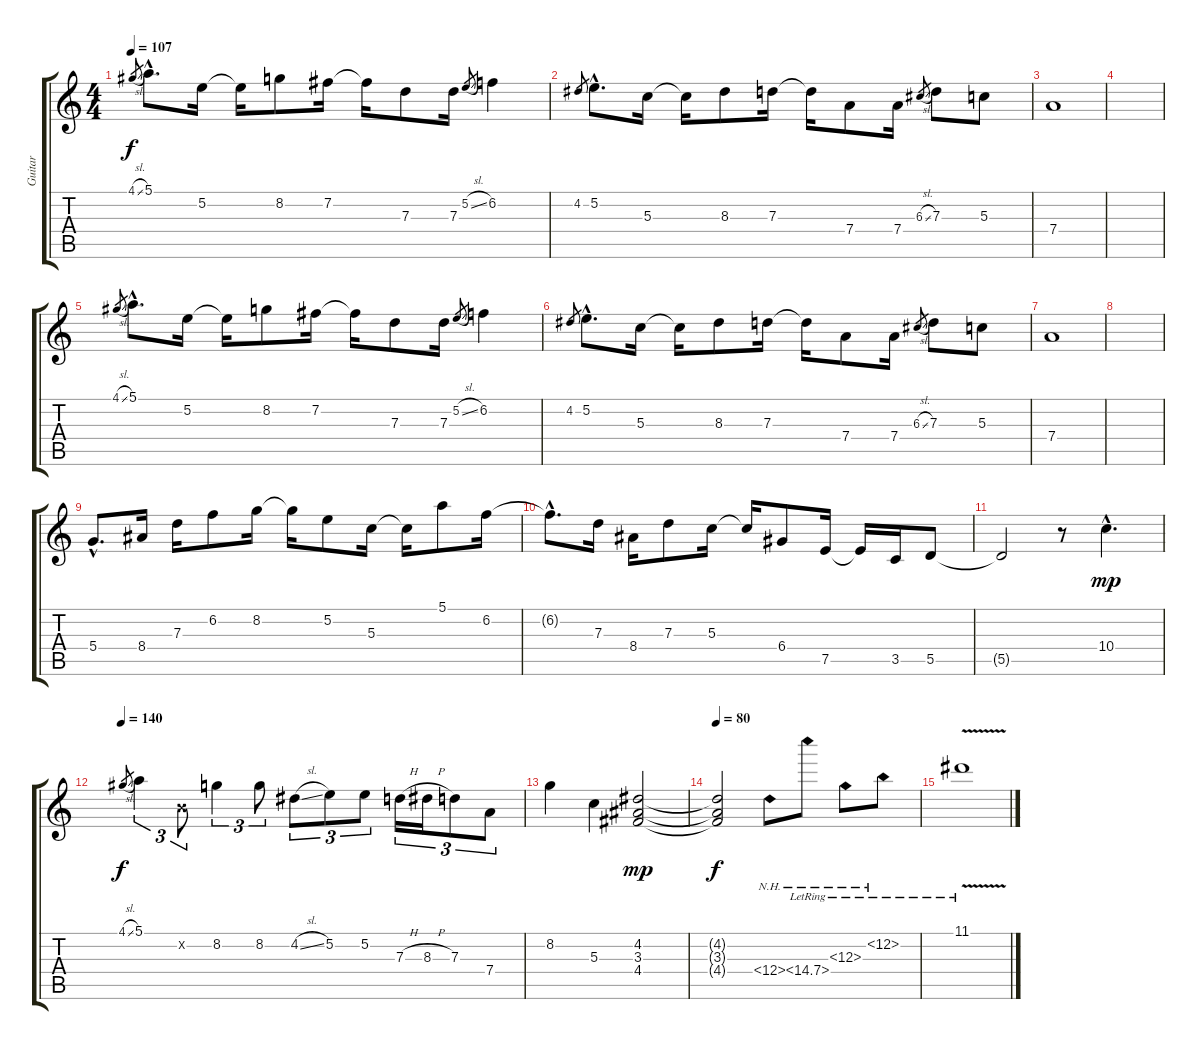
\track ("Guitar" "Guitar") {instrument electricguitarjazz}
\staff {score tabs}
\tuning (E4 B3 G3 D3 A2 E2) {hide}
\ts (4 4)
\tempo 107
\clef g2
\ks c
4.1{sl}.8{gr dy f} 5.1{hac}.8{d} 5.2.16 5.2{t}.16 8.2.8 7.2.16 7.2{t}.16 7.3.8 7.3.16 5.2{sl}.8{gr} 6.2.4 |
4.2.8{gr} 5.2{hac}.8{d} 5.3.16 5.3{t}.16 8.3.8 7.3.16 7.3{t}.16 7.4.8 7.4.16 6.3{sl}.8{gr} 7.3.8 5.3.8 |
7.4.1 |
|
4.1{sl}.8{gr} 5.1{hac}.8{d} 5.2.16 5.2{t}.16 8.2.8 7.2.16 7.2{t}.16 7.3.8 7.3.16 5.2{sl}.8{gr} 6.2.4 |
4.2.8{gr} 5.2{hac}.8{d} 5.3.16 5.3{t}.16 8.3.8 7.3.16 7.3{t}.16 7.4.8 7.4.16 6.3{sl}.8{gr} 7.3.8 5.3.8 |
7.4.1 |
|
5.4{hac}.8{d} 8.4.16 7.3.16 6.2.8 8.2.16 8.2{t}.16 5.2.8 5.3.16 5.3{t}.16 5.1.8 6.2.16 |
6.2{hac t}.8{d} 7.3.16 8.4.16 7.3.8 5.3.16 5.3{t}.16 6.4.8 7.5.16 7.5{t}.16 3.5.16 5.5.8 |
5.5{t}.2 r.8 10.4{hac}.4{d dy mp} |
\tempo 140
4.1{sl}.8{gr dy f} 5.1.4{tu (3 2)} 0.2{x}.8{tu (3 2)} 8.2.4{tu (3 2)} 8.2.8{tu (3 2)} 4.2{sl}.8{tu (3 2)} 5.2.8{tu (3 2)} 5.2.8{tu (3 2)} 7.3{h}.16{tu (3 2)} 8.3{h}.16{tu (3 2)} 7.3.8{tu (3 2)} 7.4.8{tu (3 2)} |
8.2.4 5.3.4 (4.2 3.3 4.4).2{dy mp} |
\tempo 80
(4.2{t} 3.3{t} 4.4{t}).2{dy f} 13.4{nh}.8 14.4{nh lr}.8 13.3{nh lr}.8 11.2{nh lr}.8 |
11.1{v lr}.1
